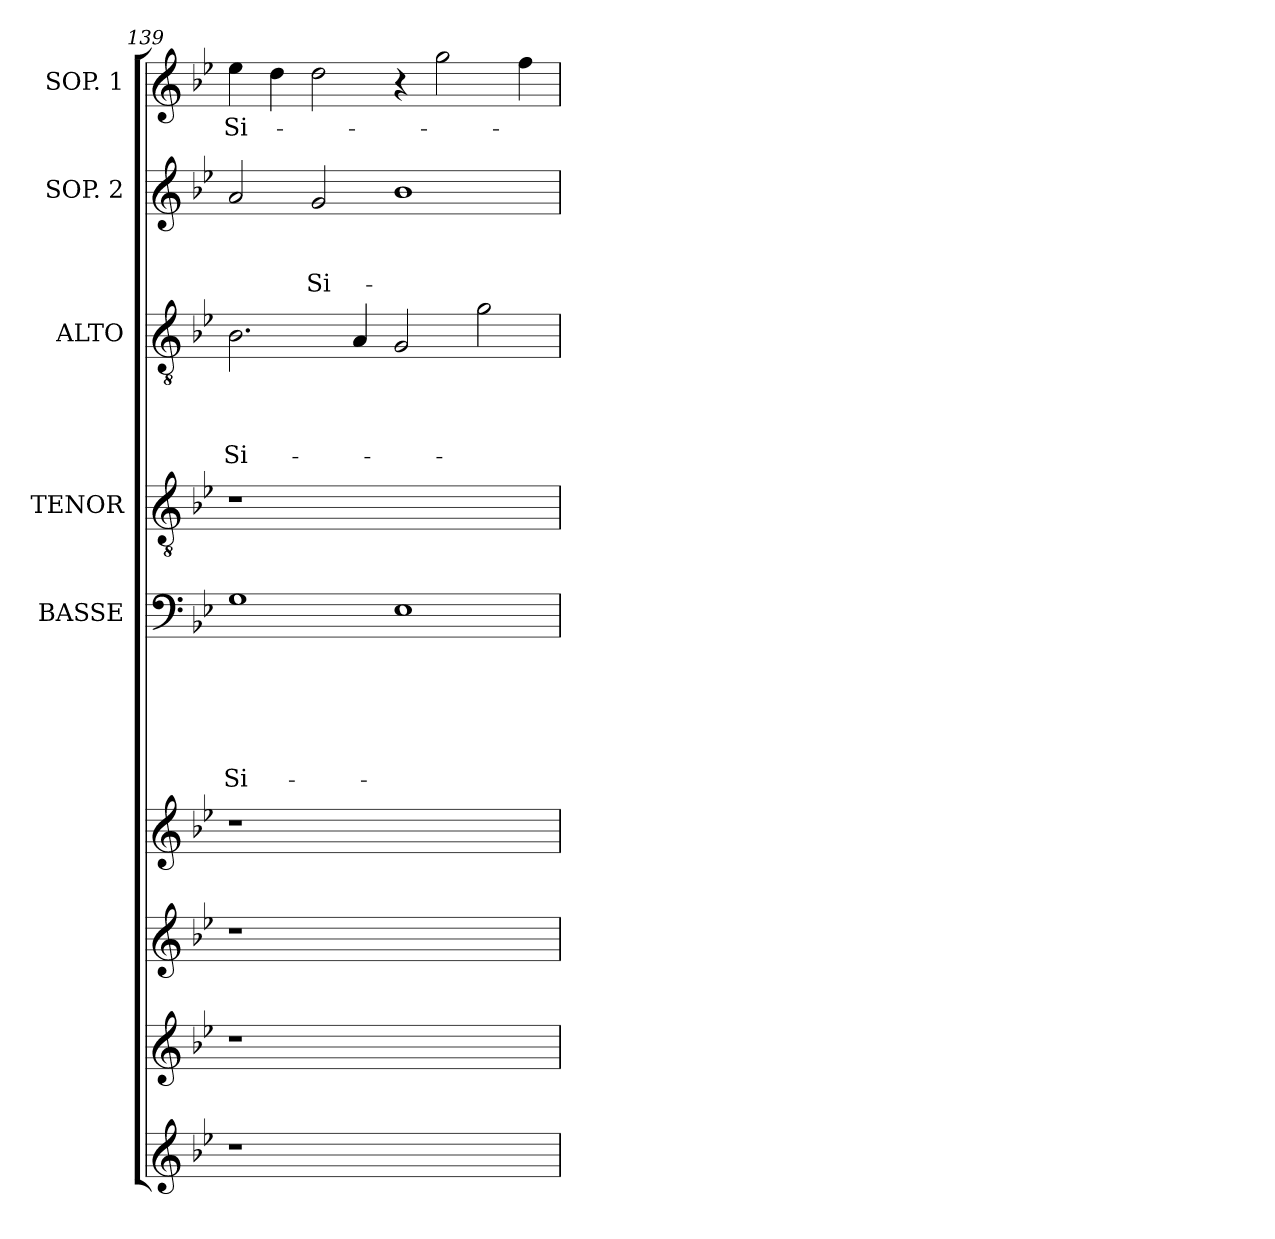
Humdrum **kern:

**kern	**kern	**kern	**kern	**kern	**text	**text	**text	**text	**text	**text	**kern	**kern	**text	**text	**text	**text	**kern	**text	**text	**text	**kern	**text
*part9	*part8	*part7	*part6	*part5	*part5	*part5	*part5	*part5	*part5	*part5	*part4	*part3	*part3	*part3	*part3	*part3	*part2	*part2	*part2	*part2	*part1	*part1
*staff9	*staff8	*staff7	*staff6	*staff5	*staff5	*staff5	*staff5	*staff5	*staff5	*staff5	*staff4	*staff3	*staff3	*staff3	*staff3	*staff3	*staff2	*staff2	*staff2	*staff2	*staff1	*staff1
*	*	*	*	*I"BASSE	*	*	*	*	*	*	*I"TENOR	*I"ALTO	*	*	*	*	*I"SOP. 2	*	*	*	*I"SOP. 1	*
*	*	*	*	*I'BAS.	*	*	*	*	*	*	*I'TEN.	*I'ALT.	*	*	*	*	*I'SOP. 2	*	*	*	*I'SOP. 1	*
*clefG2	*clefG2	*clefG2	*clefG2	*clefF4	*	*	*	*	*	*	*clefGv2	*clefGv2	*	*	*	*	*clefG2	*	*	*	*clefG2	*
*k[b-e-]	*k[b-e-]	*k[b-e-]	*k[b-e-]	*k[b-e-]	*	*	*	*	*	*	*k[b-e-]	*k[b-e-]	*	*	*	*	*k[b-e-]	*	*	*	*k[b-e-]	*
*B-:	*B-:	*B-:	*B-:	*B-:	*	*	*	*	*	*	*B-:	*B-:	*	*	*	*	*B-:	*	*	*	*B-:	*
=139	=139	=139	=139	=139	=139	=139	=139	=139	=139	=139	=139	=139	=139	=139	=139	=139	=139	=139	=139	=139	=139	=139
!	!	!	!	!	!	!	!	!	!	!LO:LY:b	!	!	!	!	!	!LO:LY:b	!	!	!	!	!	!LO:LY:b
1r	1r	1r	1r	1G	.	.	.	.	.	Si-	1r	2.B-\	.	.	.	Si-	2a/	.	.	.	4ee-\	Si-
.	.	.	.	.	.	.	.	.	.	.	.	.	.	.	.	.	.	.	.	.	4dd\	.
!	!	!	!	!	!	!	!	!	!	!	!	!	!	!	!	!	!	!	!	!LO:LY:b	!	!
.	.	.	.	.	.	.	.	.	.	.	.	.	.	.	.	.	2g/	.	.	Si-	2dd\	.
.	.	.	.	.	.	.	.	.	.	.	.	4A/	.	.	.	.	.	.	.	.	.	.
1ryy	1ryy	1ryy	1ryy	1E-	.	.	.	.	.	.	1ryy	2G/	.	.	.	.	1b-	.	.	.	4r	.
.	.	.	.	.	.	.	.	.	.	.	.	.	.	.	.	.	.	.	.	.	2gg\	.
.	.	.	.	.	.	.	.	.	.	.	.	2g\	.	.	.	.	.	.	.	.	.	.
.	.	.	.	.	.	.	.	.	.	.	.	.	.	.	.	.	.	.	.	.	4ff\	.
=	=	=	=	=	=	=	=	=	=	=	=	=	=	=	=	=	=	=	=	=	=	=
*-	*-	*-	*-	*-	*-	*-	*-	*-	*-	*-	*-	*-	*-	*-	*-	*-	*-	*-	*-	*-	*-	*-
